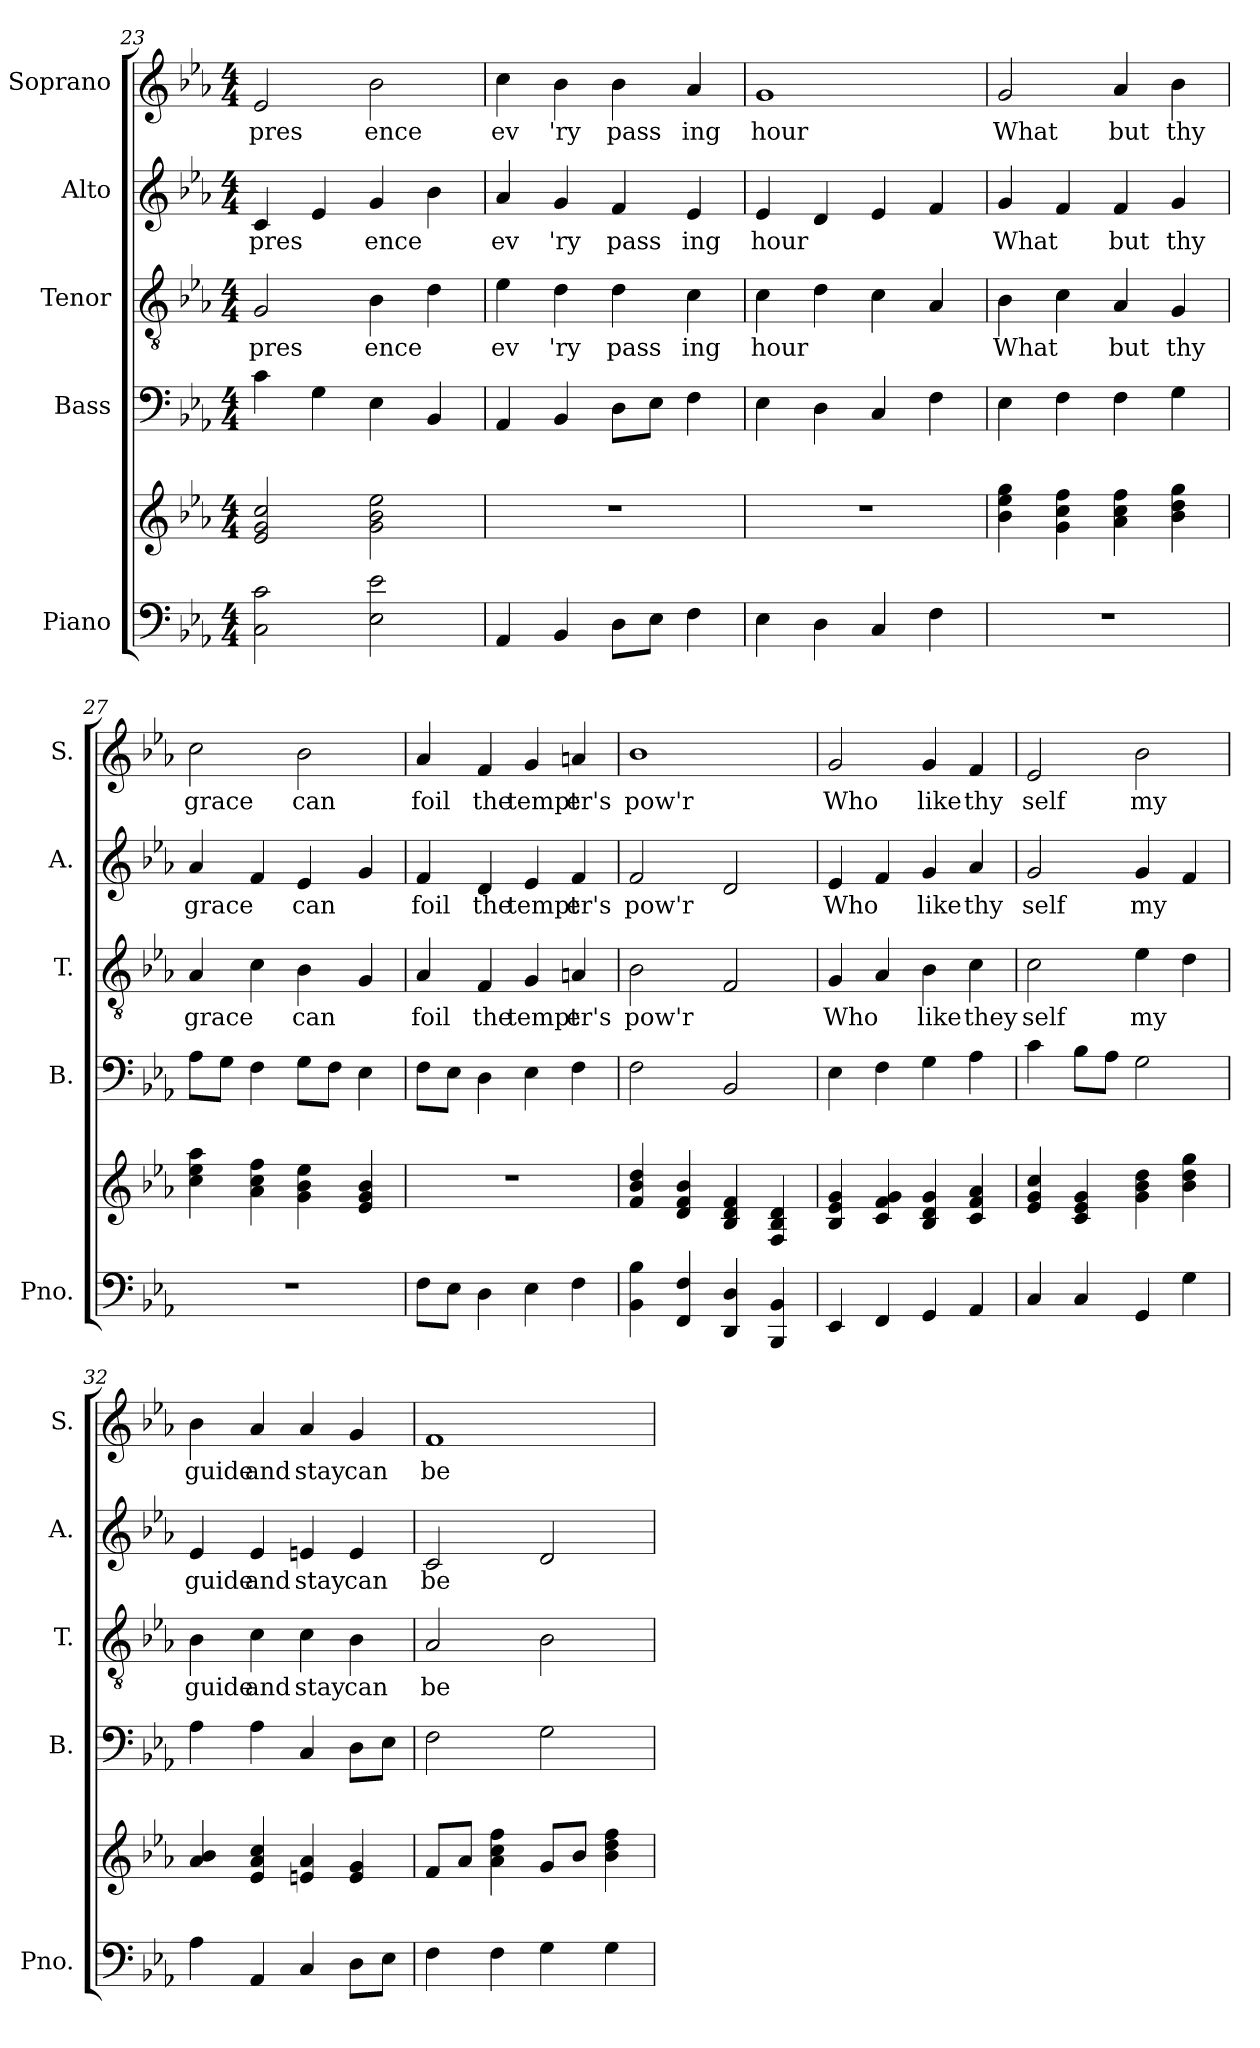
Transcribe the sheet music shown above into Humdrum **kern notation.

**kern	**kern	**kern	**kern	**text	**kern	**text	**kern	**text
*part5	*part5	*part4	*part3	*part3	*part2	*part2	*part1	*part1
*staff6	*staff5	*staff4	*staff3	*staff3	*staff2	*staff2	*staff1	*staff1
*I"Piano	*	*I"Bass	*I"Tenor	*	*I"Alto	*	*I"Soprano	*
*I'Pno.	*	*I'B.	*I'T.	*	*I'A.	*	*I'S.	*
*clefF4	*clefG2	*clefF4	*clefGv2	*	*clefG2	*	*clefG2	*
*k[b-e-a-]	*k[b-e-a-]	*k[b-e-a-]	*k[b-e-a-]	*	*k[b-e-a-]	*	*k[b-e-a-]	*
*M4/4	*M4/4	*M4/4	*M4/4	*	*M4/4	*	*M4/4	*
=23	=23	=23	=23	=23	=23	=23	=23	=23
!	!	!	!	!LO:LY:b	!	!LO:LY:b	!	!LO:LY:b
2C\ 2c\	2e-/ 2g/ 2cc/	4c\	2G/	pres	4c/	pres	2e-/	pres
.	.	4G\	.	.	4e-/	.	.	.
!	!	!	!	!LO:LY:b	!	!LO:LY:b	!	!LO:LY:b
2E-\ 2e-\	2g\ 2b-\ 2ee-\	4E-\	4B-\	ence	4g/	ence	2b-\	ence
.	.	4BB-/	4d\	.	4b-\	.	.	.
=24	=24	=24	=24	=24	=24	=24	=24	=24
!	!	!	!	!LO:LY:b	!	!LO:LY:b	!	!LO:LY:b
4AA-/	1r	4AA-/	4e-\	ev	4a-/	ev	4cc\	ev
!	!	!	!	!LO:LY:b	!	!LO:LY:b	!	!LO:LY:b
4BB-/	.	4BB-/	4d\	'ry	4g/	'ry	4b-\	'ry
!	!	!	!	!LO:LY:b	!	!LO:LY:b	!	!LO:LY:b
8D\L	.	8D\L	4d\	pass	4f/	pass	4b-\	pass
8E-\J	.	8E-\J	.	.	.	.	.	.
!	!	!	!	!LO:LY:b	!	!LO:LY:b	!	!LO:LY:b
4F\	.	4F\	4c\	ing	4e-/	ing	4a-/	ing
=25	=25	=25	=25	=25	=25	=25	=25	=25
!	!	!	!	!LO:LY:b	!	!LO:LY:b	!	!LO:LY:b
4E-\	1r	4E-\	4c\	hour	4e-/	hour	1g	hour
4D\	.	4D\	4d\	.	4d/	.	.	.
4C/	.	4C/	4c\	.	4e-/	.	.	.
4F\	.	4F\	4A-/	.	4f/	.	.	.
=26	=26	=26	=26	=26	=26	=26	=26	=26
!	!	!	!	!LO:LY:b	!	!LO:LY:b	!	!LO:LY:b
1r	4b-\ 4ee-\ 4gg\	4E-\	4B-\	What	4g/	What	2g/	What
.	4g\ 4cc\ 4ff\	4F\	4c\	.	4f/	.	.	.
!	!	!	!	!LO:LY:b	!	!LO:LY:b	!	!LO:LY:b
.	4a-\ 4cc\ 4ff\	4F\	4A-/	but	4f/	but	4a-/	but
!	!	!	!	!LO:LY:b	!	!LO:LY:b	!	!LO:LY:b
.	4b-\ 4dd\ 4gg\	4G\	4G/	thy	4g/	thy	4b-\	thy
=27	=27	=27	=27	=27	=27	=27	=27	=27
!	!	!	!	!LO:LY:b	!	!LO:LY:b	!	!LO:LY:b
1r	4cc\ 4ee-\ 4aa-\	8A-\L	4A-/	grace	4a-/	grace	2cc\	grace
.	.	8G\J	.	.	.	.	.	.
.	4a-\ 4cc\ 4ff\	4F\	4c\	.	4f/	.	.	.
!	!	!	!	!LO:LY:b	!	!LO:LY:b	!	!LO:LY:b
.	4g\ 4b-\ 4ee-\	8G\L	4B-\	can	4e-/	can	2b-\	can
.	.	8F\J	.	.	.	.	.	.
.	4e-/ 4g/ 4b-/	4E-\	4G/	.	4g/	.	.	.
=28	=28	=28	=28	=28	=28	=28	=28	=28
!	!	!	!	!LO:LY:b	!	!LO:LY:b	!	!LO:LY:b
8F\L	1r	8F\L	4A-/	foil	4f/	foil	4a-/	foil
8E-\J	.	8E-\J	.	.	.	.	.	.
!	!	!	!	!LO:LY:b	!	!LO:LY:b	!	!LO:LY:b
4D\	.	4D\	4F/	the	4d/	the	4f/	the
!	!	!	!	!LO:LY:b	!	!LO:LY:b	!	!LO:LY:b
4E-\	.	4E-\	4G/	tempt	4e-/	tempt	4g/	tempt
!	!	!	!	!LO:LY:b	!	!LO:LY:b	!	!LO:LY:b
4F\	.	4F\	4An/	er's	4f/	er's	4an/	er's
!!LO:PB:g=z
=29	=29	=29	=29	=29	=29	=29	=29	=29
!	!	!	!	!LO:LY:b	!	!LO:LY:b	!	!LO:LY:b
4BB-\ 4B-\	4f/ 4b-/ 4dd/	2F\	2B-\	pow'r	2f/	pow'r	1b-	pow'r
4FF/ 4F/	4d/ 4f/ 4b-/	.	.	.	.	.	.	.
4DD/ 4D/	4B-/ 4d/ 4f/	2BB-/	2F/	.	2d/	.	.	.
4BBB-/ 4BB-/	4F/ 4B-/ 4d/	.	.	.	.	.	.	.
=30	=30	=30	=30	=30	=30	=30	=30	=30
!	!	!	!	!LO:LY:b	!	!LO:LY:b	!	!LO:LY:b
4EE-/	4B-/ 4e-/ 4g/	4E-\	4G/	Who	4e-/	Who	2g/	Who
4FF/	4c/ 4f/ 4g/	4F\	4A-/	.	4f/	.	.	.
!	!	!	!	!LO:LY:b	!	!LO:LY:b	!	!LO:LY:b
4GG/	4B-/ 4d/ 4g/	4G\	4B-\	like	4g/	like	4g/	like
!	!	!	!	!LO:LY:b	!	!LO:LY:b	!	!LO:LY:b
4AA-/	4c/ 4f/ 4a-/	4A-\	4c\	they	4a-/	thy	4f/	thy
=31	=31	=31	=31	=31	=31	=31	=31	=31
!	!	!	!	!LO:LY:b	!	!LO:LY:b	!	!LO:LY:b
4C/	4e-/ 4g/ 4cc/	4c\	2c\	self	2g/	self	2e-/	self
4C/	4c/ 4e-/ 4g/	8B-\L	.	.	.	.	.	.
.	.	8A-\J	.	.	.	.	.	.
!	!	!	!	!LO:LY:b	!	!LO:LY:b	!	!LO:LY:b
4GG/	4g\ 4b-\ 4dd\	2G\	4e-\	my	4g/	my	2b-\	my
4G\	4b-\ 4dd\ 4gg\	.	4d\	.	4f/	.	.	.
=32	=32	=32	=32	=32	=32	=32	=32	=32
!	!	!	!	!LO:LY:b	!	!LO:LY:b	!	!LO:LY:b
4A-\	4a-/ 4b-/	4A-\	4B-\	guide	4e-/	guide	4b-\	guide
!	!	!	!	!LO:LY:b	!	!LO:LY:b	!	!LO:LY:b
4AA-/	4e-/ 4a-/ 4cc/	4A-\	4c\	and	4e-/	and	4a-/	and
!	!	!	!	!LO:LY:b	!	!LO:LY:b	!	!LO:LY:b
4C/	4en/ 4a-/	4C/	4c\	stay	4en/	stay	4a-/	stay
!	!	!	!	!LO:LY:b	!	!LO:LY:b	!	!LO:LY:b
8D\L	4e/ 4g/	8D\L	4B-\	can	4e/	can	4g/	can
8E-\J	.	8E-\J	.	.	.	.	.	.
=33	=33	=33	=33	=33	=33	=33	=33	=33
!	!	!	!	!LO:LY:b	!	!LO:LY:b	!	!LO:LY:b
4F\	8f/L	2F\	2A-/	be	2c/	be	1f	be
.	8a-/J	.	.	.	.	.	.	.
4F\	4a-\ 4cc\ 4ff\	.	.	.	.	.	.	.
4G\	8g/L	2G\	2B-\	.	2d/	.	.	.
.	8b-/J	.	.	.	.	.	.	.
4G\	4b-\ 4dd\ 4ff\	.	.	.	.	.	.	.
=	=	=	=	=	=	=	=	=
*-	*-	*-	*-	*-	*-	*-	*-	*-
